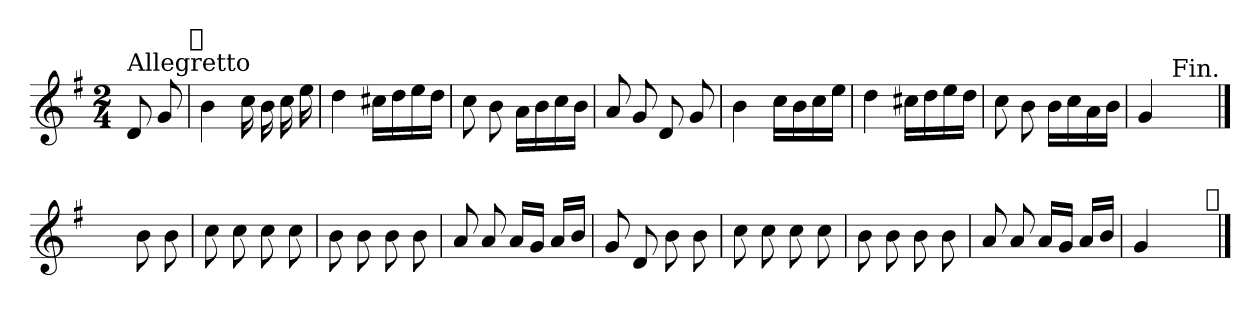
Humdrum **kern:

**kern
*part1
*staff1
*clefG2
*k[f#]
*G:
*M2/4
=
!LO:TX:a:t=Allegretto
8d/
8g/
!LO:TX:a:t=𝄋
=1
4b\
16cc\
16b\
16cc\
16ee\
=2
4dd\
16cc#X\LL
16dd\
16ee\
16dd\JJ
=3
8cc\
8b\
16a\LL
16b\
16cc\
16b\JJ
=4
8a/
8g/
8d/
8g/
=5
4b\
16cc\LL
16b\
16cc\
16ee\JJ
!!LO:LB:g=z
=6
4dd\
16cc#X\LL
16dd\
16ee\
16dd\JJ
=7
8cc\
8b\
16b\LL
16cc\
16a\
16b\JJ
=8
4g/
4ryy
!LO:TX:a:rj:t=Fin.
==9
4ryy
8b\
8b\
=10
8cc\
8cc\
8cc\
8cc\
=11
8b\
8b\
8b\
8b\
=12
8a/
8a/
16a/LL
16g/JJ
16a/LL
16b/JJ
=13
8g/
8d/
8b\
8b\
!!LO:LB:g=z
=14
8cc\
8cc\
8cc\
8cc\
=15
8b\
8b\
8b\
8b\
=16
8a/
8a/
16a/LL
16g/JJ
16a/LL
16b/JJ
=17
4g/
4ryy
!LO:TX:a:t=𝄋
==
*-
